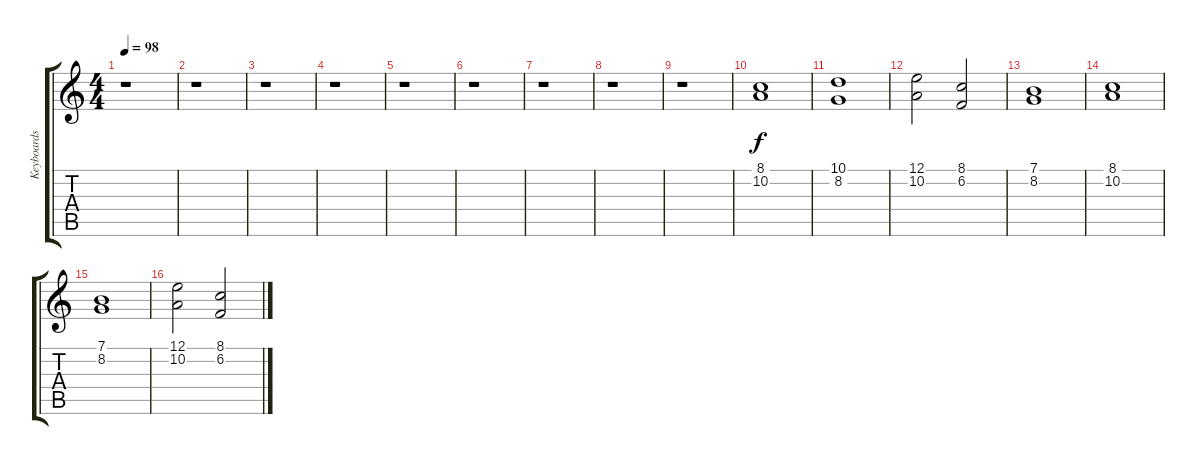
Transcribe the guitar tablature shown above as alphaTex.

\track ("Keyboards" "Keyboards") {instrument stringensemble1}
\staff {score tabs}
\tuning (E4 B3 G3 D3 A2 E2) {hide}
\ts (4 4)
\tempo 98
\clef g2
\ks c
r.1{dy f} |
r.1 |
r.1 |
r.1 |
r.1 |
r.1 |
r.1 |
r.1 |
r.1 |
(8.1 10.2).1 |
(10.1 8.2).1 |
(12.1 10.2).2 (8.1 6.2).2 |
(7.1 8.2).1 |
(8.1 10.2).1 |
(7.1 8.2).1 |
(12.1 10.2).2 (8.1 6.2).2
